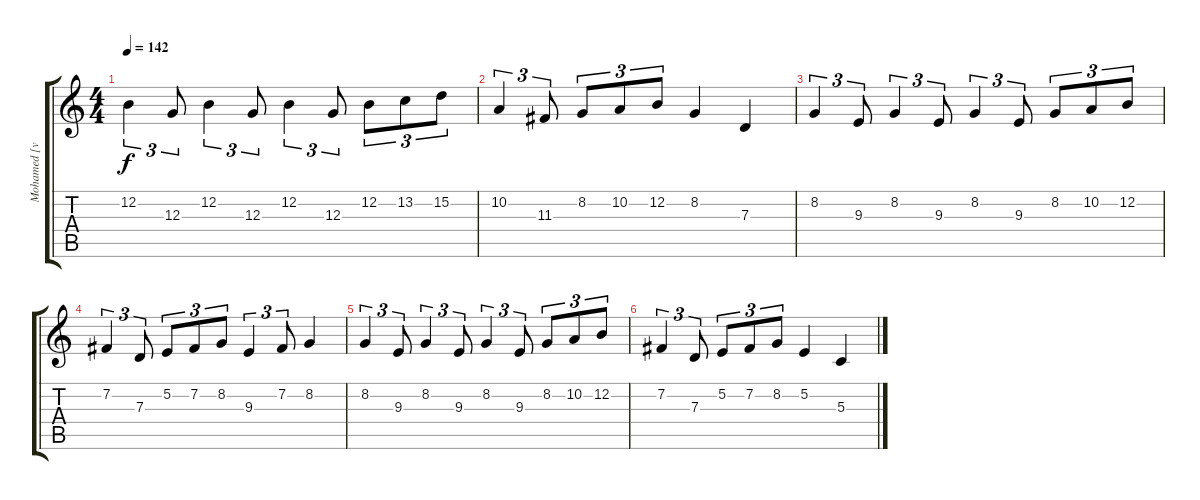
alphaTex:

\track ("Mohamed [violin 2]" "Mohamed [v") {instrument violin}
\staff {score tabs}
\tuning (E4 B3 G3 D3 A2 E2) {hide}
\ts (4 4)
\tempo 142
\clef g2
\ks c
12.2.4{tu (3 2) dy f} 12.3.8{tu (3 2)} 12.2.4{tu (3 2)} 12.3.8{tu (3 2)} 12.2.4{tu (3 2)} 12.3.8{tu (3 2)} 12.2.8{tu (3 2)} 13.2.8{tu (3 2)} 15.2.8{tu (3 2)} |
10.2.4{tu (3 2)} 11.3.8{tu (3 2)} 8.2.8{tu (3 2)} 10.2.8{tu (3 2)} 12.2.8{tu (3 2)} 8.2.4 7.3.4 |
8.2.4{tu (3 2)} 9.3.8{tu (3 2)} 8.2.4{tu (3 2)} 9.3.8{tu (3 2)} 8.2.4{tu (3 2)} 9.3.8{tu (3 2)} 8.2.8{tu (3 2)} 10.2.8{tu (3 2)} 12.2.8{tu (3 2)} |
7.2.4{tu (3 2)} 7.3.8{tu (3 2)} 5.2.8{tu (3 2)} 7.2.8{tu (3 2)} 8.2.8{tu (3 2)} 9.3.4{tu (3 2)} 7.2.8{tu (3 2)} 8.2.4 |
8.2.4{tu (3 2)} 9.3.8{tu (3 2)} 8.2.4{tu (3 2)} 9.3.8{tu (3 2)} 8.2.4{tu (3 2)} 9.3.8{tu (3 2)} 8.2.8{tu (3 2)} 10.2.8{tu (3 2)} 12.2.8{tu (3 2)} |
7.2.4{tu (3 2)} 7.3.8{tu (3 2)} 5.2.8{tu (3 2)} 7.2.8{tu (3 2)} 8.2.8{tu (3 2)} 5.2.4 5.3.4
